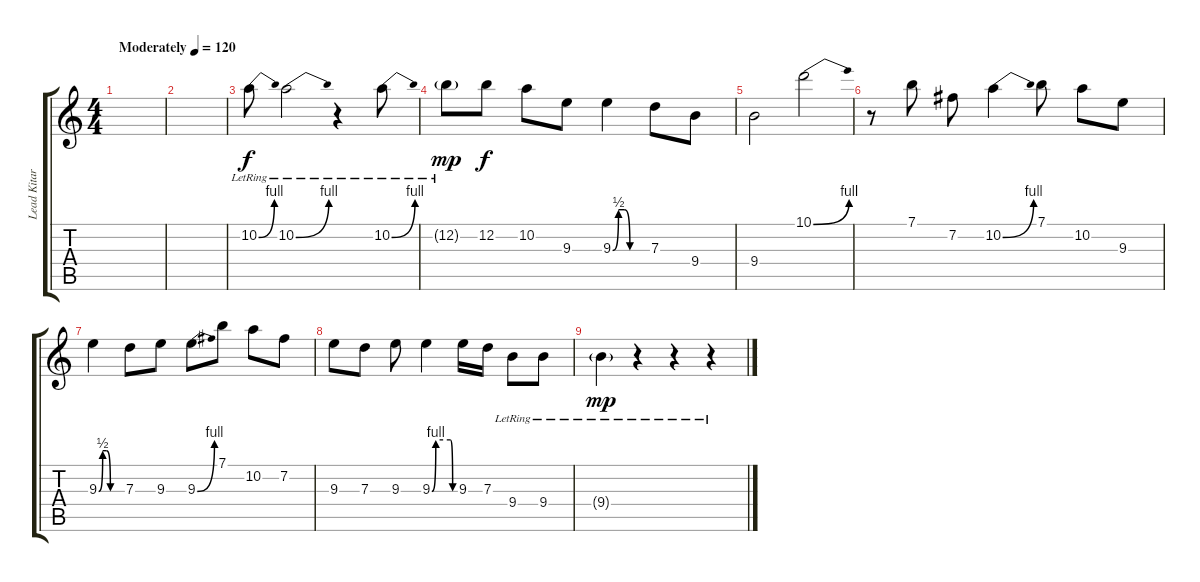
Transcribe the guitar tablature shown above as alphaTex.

\track ("Lead Kitara" "Lead Kitar") {instrument overdrivenguitar}
\staff {score tabs}
\tuning (E4 B3 G3 D3 A2 E2) {hide}
\ts (4 4)
\tempo (120 "Moderately")
\clef g2
\ks c
|
|
10.2{be (bend 0 0 60 4) lr}.8 10.2{be (bend 0 0 60 4) lr}.2 r.4 10.2{be (bend 0 0 60 4) lr}.8 |
12.2{g lr}.8{dy mp} 12.2.8{dy f} 10.2.8 9.3.8 9.3{be (custom 0 0 10 2 20 2 30 0 60 0)}.4 7.3.8 9.4.8 |
9.4.2 10.1{be (bend 0 0 60 4)}.2 |
r.8 7.1.8 7.2.8 10.2{be (bend 0 0 60 4)}.4 7.1.8 10.2.8 9.3.8 |
9.3{be (custom 0 0 10 2 20 2 30 0 60 0)}.4 7.3.8 9.3.8 9.3{be (bend 0 0 60 4)}.8 7.1.8 10.2.8 7.2.8 |
9.3.8 7.3.8 9.3.8 9.3{be (custom 0 0 10 4 48 4 54 0 60 0)}.4 9.3.16 7.3.16 9.4{lr}.8 9.4{lr}.8 |
9.4{g lr}.4{dy mp} r.4 r.4 r.4
